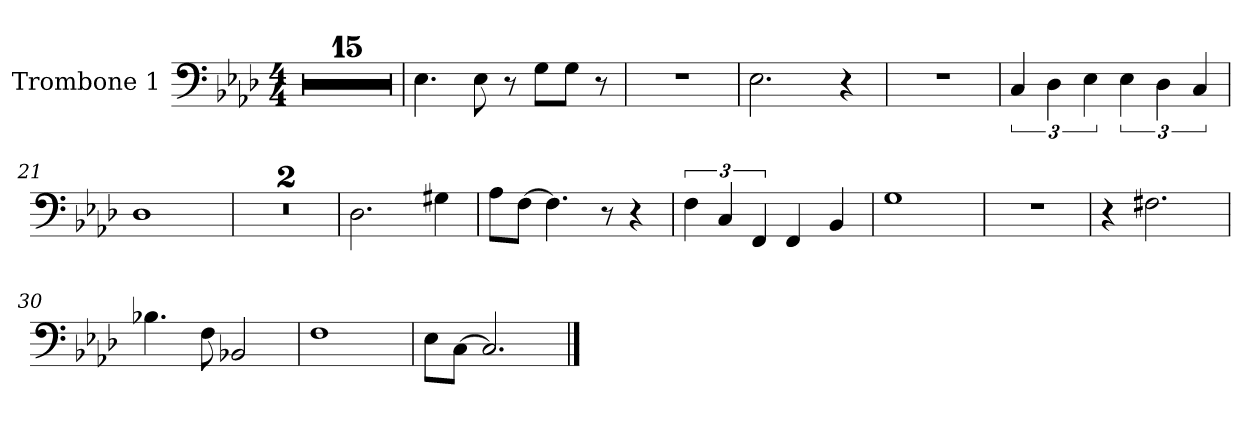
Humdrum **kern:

**kern
*part1
*staff1
*I"Trombone 1
*I'Tbn. 1
*clefF4
*k[b-e-a-d-]
*M4/4
=1
1r
=2
1r
=3
1r
=4
1r
=5
1r
=6
1r
=7
1r
=8
1r
=9
1r
=10
1r
=11
1r
=12
1r
=13
*k[]
1r
=14
1r
=15
1r
=16
4.E\
8E\
8r
8G\L
8G\J
8r
=17
1r
=18
2.E\
4r
=19
1r
=20
6C/
6D\
6E\
6E\
6D\
6C/
=21
1D
=22
1r
=23
1r
!!LO:LB:g=z
=24
2.D\
4G#X\
=25
8A\L
[8F\J
4.F\]
8r
4r
=26
6F\
6C/
6FF/
4FF/
4BB/
=27
1G
=28
1r
=29
4r
2.F#X\
=30
4.B-X\
8F\
2BB-X/
=31
1F
=32
8E\L
[8C\J
2.C/]
==
*-
